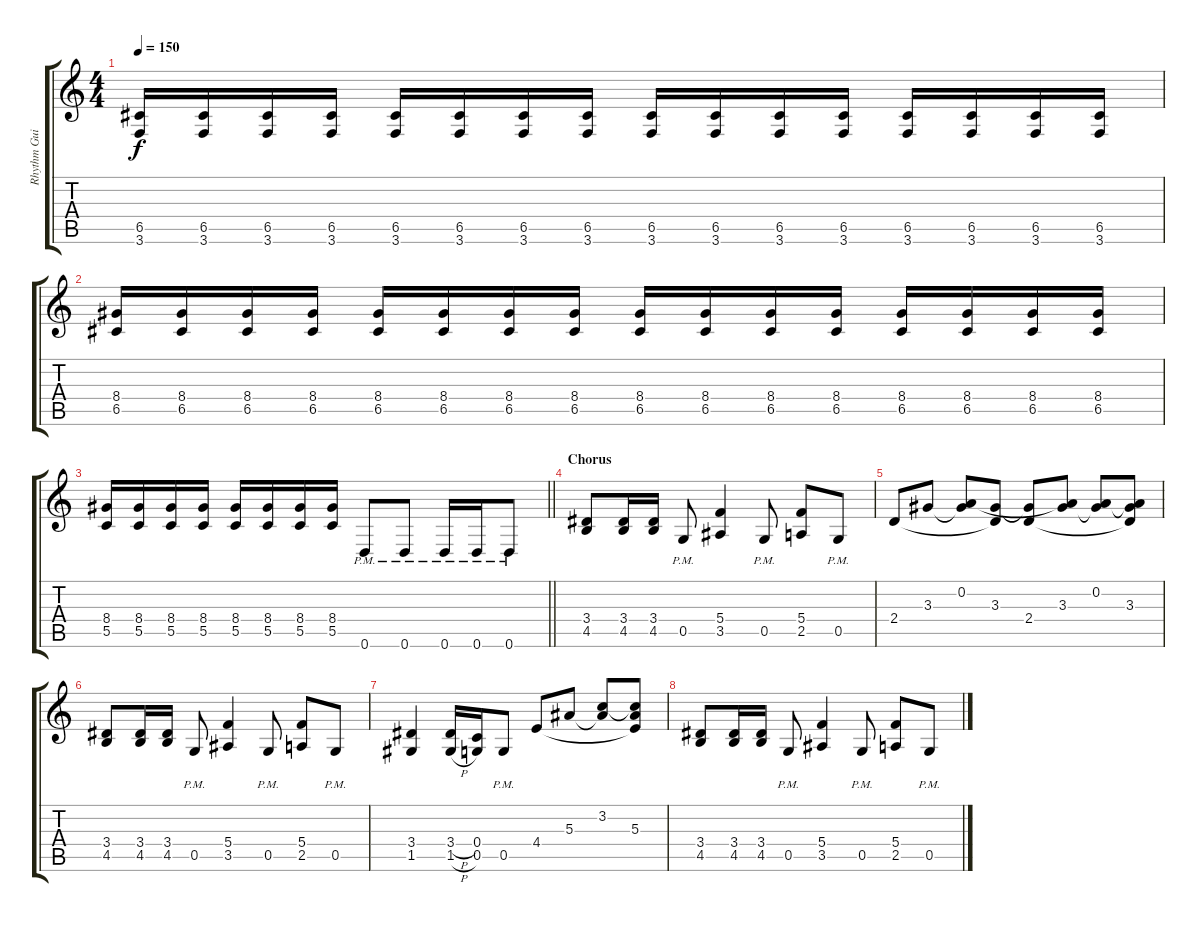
\track ("Rhythm Guitar 1" "Rhythm Gui") {instrument distortionguitar}
\staff {score tabs}
\tuning (D4 A3 F3 C3 G2 D2) {hide}
\ts (4 4)
\tempo 150
\clef g2
\ks c
(6.5 3.6).16{dy f} (6.5 3.6).16 (6.5 3.6).16 (6.5 3.6).16 (6.5 3.6).16 (6.5 3.6).16 (6.5 3.6).16 (6.5 3.6).16 (6.5 3.6).16 (6.5 3.6).16 (6.5 3.6).16 (6.5 3.6).16 (6.5 3.6).16 (6.5 3.6).16 (6.5 3.6).16 (6.5 3.6).16 |
(8.4 6.5).16 (8.4 6.5).16 (8.4 6.5).16 (8.4 6.5).16 (8.4 6.5).16 (8.4 6.5).16 (8.4 6.5).16 (8.4 6.5).16 (8.4 6.5).16 (8.4 6.5).16 (8.4 6.5).16 (8.4 6.5).16 (8.4 6.5).16 (8.4 6.5).16 (8.4 6.5).16 (8.4 6.5).16 |
\barLineRight lightlight
(8.4 5.5).16 (8.4 5.5).16 (8.4 5.5).16 (8.4 5.5).16 (8.4 5.5).16 (8.4 5.5).16 (8.4 5.5).16 (8.4 5.5).16 0.6{pm}.8 0.6{pm}.8 0.6{pm}.16 0.6{pm}.16 0.6{pm}.8 |
\section ("" "Chorus")
(3.4 4.5).8 (3.4 4.5).16 (3.4 4.5).16 0.5{pm}.8 (5.4 3.5).4 0.5{pm}.8 (5.4 2.5).8 0.5{pm}.8 |
2.4.8 3.3.8 (0.2 3.3{t}).8 (3.3 2.4{t}).8 (3.3{t} 2.4).8 (0.2{t} 3.3).8 (0.2 3.3{t}).8 (0.2{t} 3.3 2.4{t}).8 |
(3.4 4.5).8 (3.4 4.5).16 (3.4 4.5).16 0.5{pm}.8 (5.4 3.5).4 0.5{pm}.8 (5.4 2.5).8 0.5{pm}.8 |
(3.4 1.5).4 (3.4{h} 1.5{h}).16 (0.4 0.5).16 0.5{pm}.8 4.4.8 5.3.8 (3.2 5.3{t}).8 (3.2{t} 5.3 4.4{t}).8 |
(3.4 4.5).8 (3.4 4.5).16 (3.4 4.5).16 0.5{pm}.8 (5.4 3.5).4 0.5{pm}.8 (5.4 2.5).8 0.5{pm}.8
